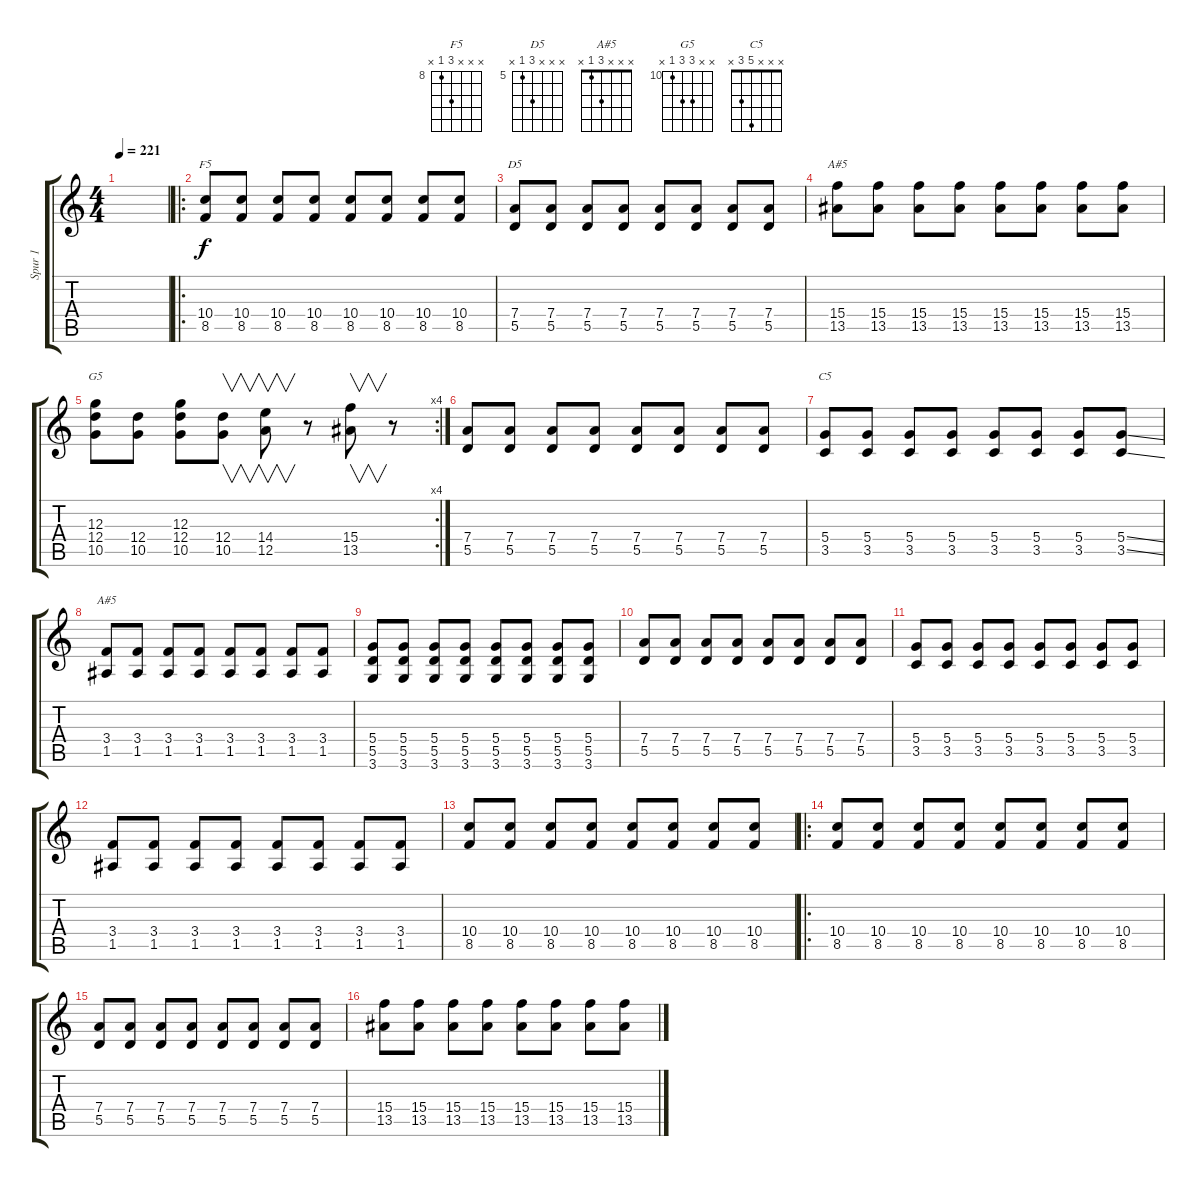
\track ("Spur 1" "Spur 1") {instrument overdrivenguitar}
\staff {score tabs}
\tuning (E4 B3 G3 D3 A2 E2) {hide}
\chord ("F5" x x x 10 8 x) {firstfret 8}
\chord ("D5" x x x 7 5 x) {firstfret 5}
\chord ("A#5" x x x 15 13 x) {firstfret 13}
\chord ("G5" x x 12 12 10 x) {firstfret 10}
\chord ("C5" x x x 5 3 x)
\chord ("A#5" x x x 3 1 x)
\ts (4 4)
\tempo 221
\clef g2
\ks c
|
\ro
(10.4 8.5).8{ch "F5"} (10.4 8.5).8 (10.4 8.5).8 (10.4 8.5).8 (10.4 8.5).8 (10.4 8.5).8 (10.4 8.5).8 (10.4 8.5).8 |
(7.4 5.5).8{ch "D5"} (7.4 5.5).8 (7.4 5.5).8 (7.4 5.5).8 (7.4 5.5).8 (7.4 5.5).8 (7.4 5.5).8 (7.4 5.5).8 |
(15.4 13.5).8{ch "A#5"} (15.4 13.5).8 (15.4 13.5).8 (15.4 13.5).8 (15.4 13.5).8 (15.4 13.5).8 (15.4 13.5).8 (15.4 13.5).8 |
\rc 4
(12.3 12.4 10.5).8{ch "G5"} (12.4 10.5).8 (12.3 12.4 10.5).8 (12.4 10.5).8{v} (14.4 12.5).8{v} r.8 (15.4 13.5).8{v} r.8 |
(7.4 5.5).8 (7.4 5.5).8 (7.4 5.5).8 (7.4 5.5).8 (7.4 5.5).8 (7.4 5.5).8 (7.4 5.5).8 (7.4 5.5).8 |
(5.4 3.5).8{ch "C5"} (5.4 3.5).8 (5.4 3.5).8 (5.4 3.5).8 (5.4 3.5).8 (5.4 3.5).8 (5.4 3.5).8 (5.4{ss} 3.5{ss}).8 |
(3.4 1.5).8{ch "A#5"} (3.4 1.5).8 (3.4 1.5).8 (3.4 1.5).8 (3.4 1.5).8 (3.4 1.5).8 (3.4 1.5).8 (3.4 1.5).8 |
(5.4 5.5 3.6).8 (5.4 5.5 3.6).8 (5.4 5.5 3.6).8 (5.4 5.5 3.6).8 (5.4 5.5 3.6).8 (5.4 5.5 3.6).8 (5.4 5.5 3.6).8 (5.4 5.5 3.6).8 |
(7.4 5.5).8 (7.4 5.5).8 (7.4 5.5).8 (7.4 5.5).8 (7.4 5.5).8 (7.4 5.5).8 (7.4 5.5).8 (7.4 5.5).8 |
(5.4 3.5).8 (5.4 3.5).8 (5.4 3.5).8 (5.4 3.5).8 (5.4 3.5).8 (5.4 3.5).8 (5.4 3.5).8 (5.4 3.5).8 |
(3.4 1.5).8 (3.4 1.5).8 (3.4 1.5).8 (3.4 1.5).8 (3.4 1.5).8 (3.4 1.5).8 (3.4 1.5).8 (3.4 1.5).8 |
(10.4 8.5).8 (10.4 8.5).8 (10.4 8.5).8 (10.4 8.5).8 (10.4 8.5).8 (10.4 8.5).8 (10.4 8.5).8 (10.4 8.5).8 |
\ro
(10.4 8.5).8 (10.4 8.5).8 (10.4 8.5).8 (10.4 8.5).8 (10.4 8.5).8 (10.4 8.5).8 (10.4 8.5).8 (10.4 8.5).8 |
(7.4 5.5).8 (7.4 5.5).8 (7.4 5.5).8 (7.4 5.5).8 (7.4 5.5).8 (7.4 5.5).8 (7.4 5.5).8 (7.4 5.5).8 |
(15.4 13.5).8 (15.4 13.5).8 (15.4 13.5).8 (15.4 13.5).8 (15.4 13.5).8 (15.4 13.5).8 (15.4 13.5).8 (15.4 13.5).8
